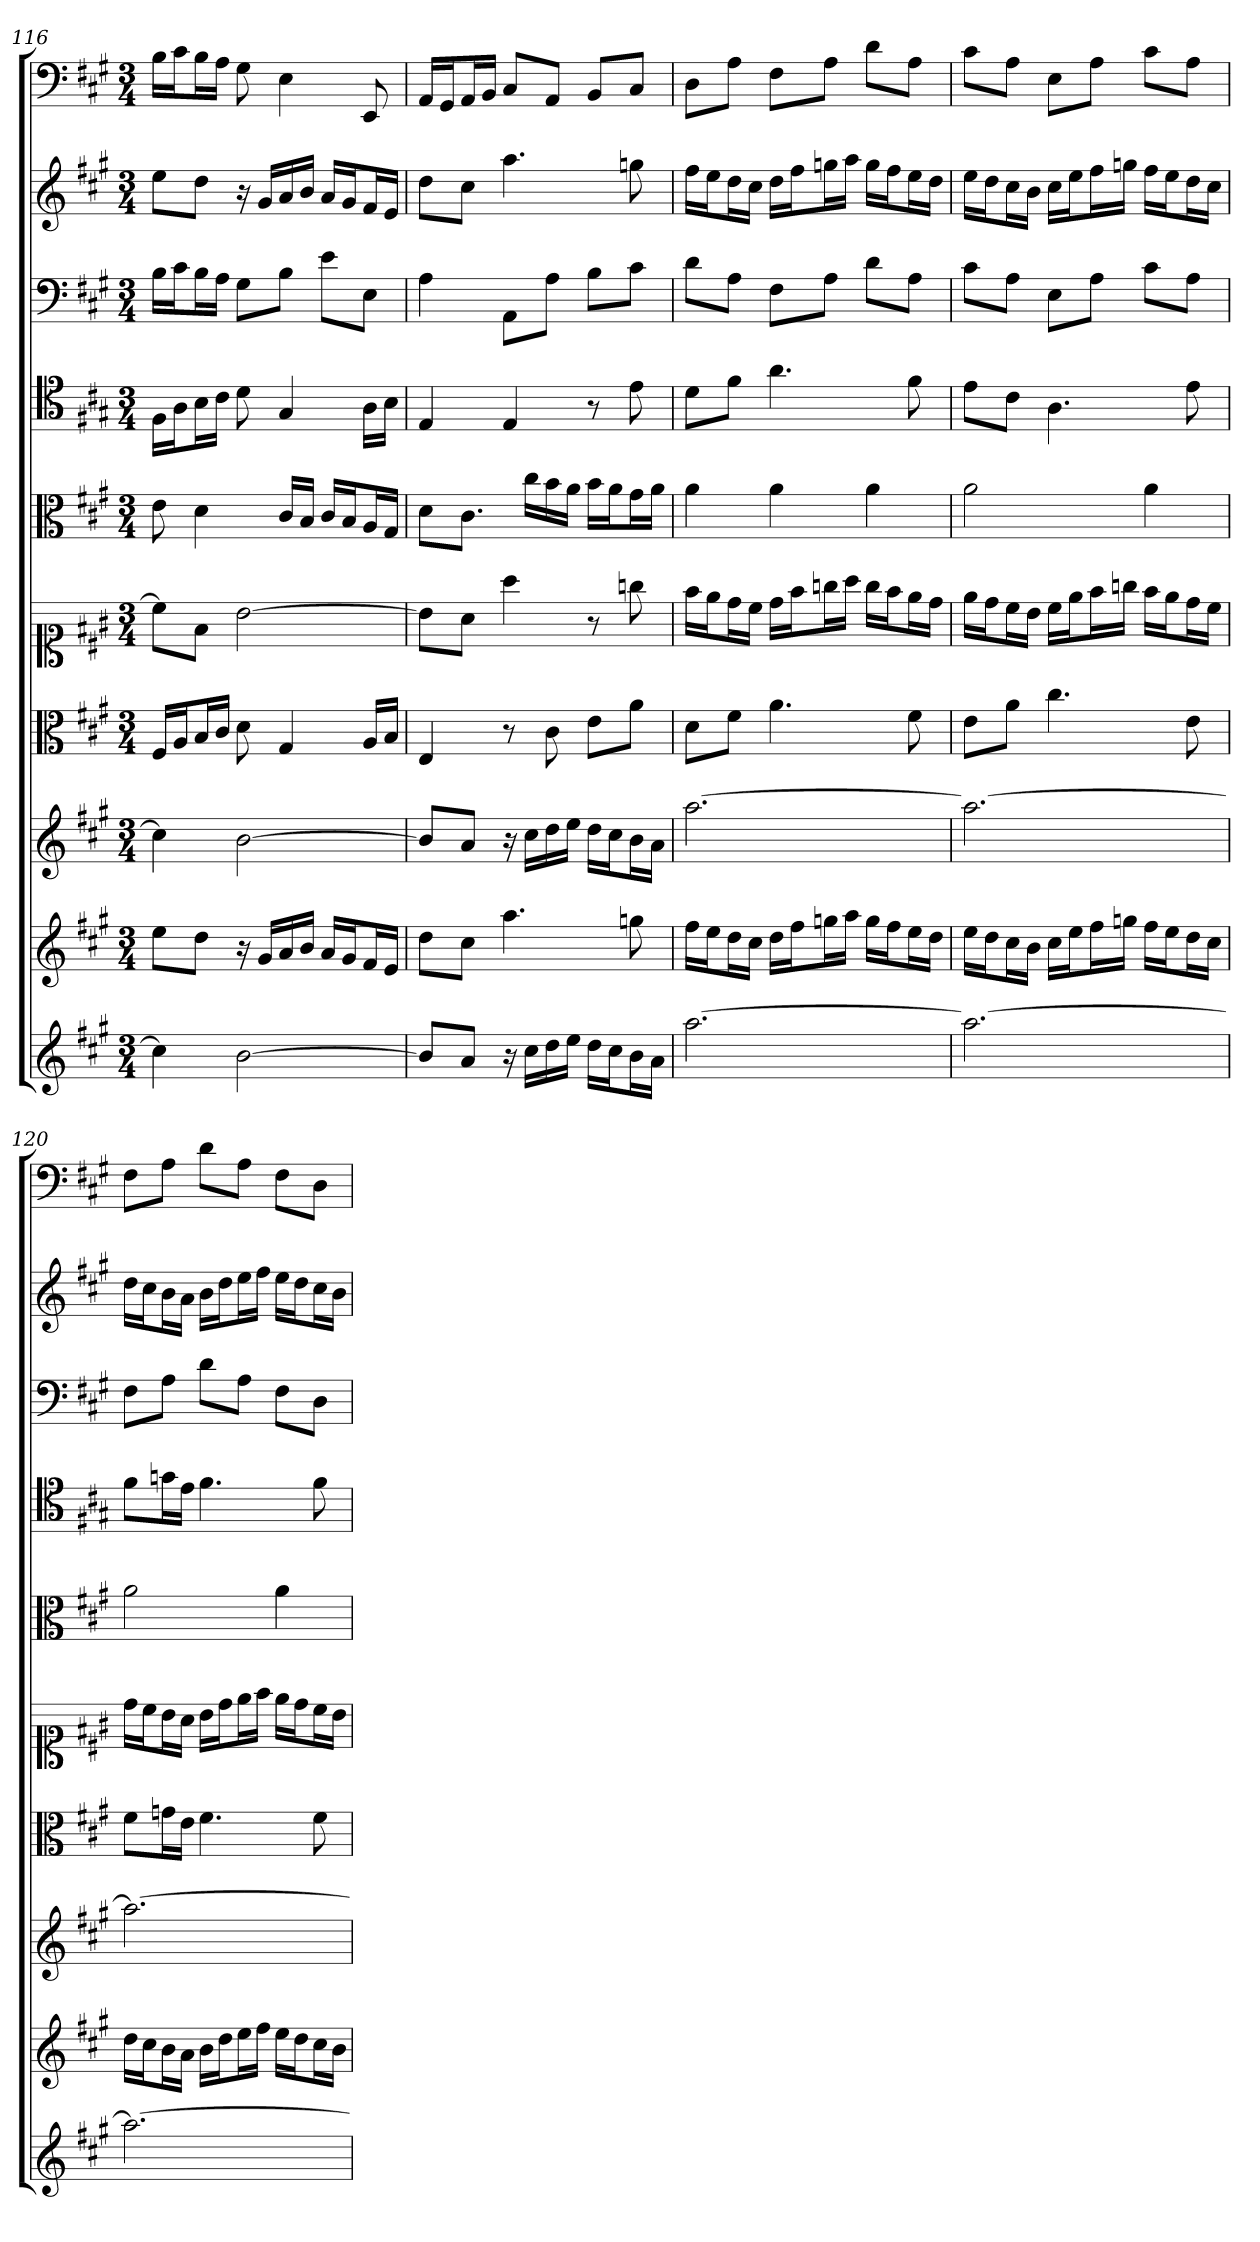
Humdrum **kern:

**kern	**kern	**kern	**kern	**kern	**kern	**kern	**kern	**kern	**kern
*part10	*part9	*part8	*part7	*part6	*part5	*part4	*part3	*part2	*part1
*staff10	*staff9	*staff8	*staff7	*staff6	*staff5	*staff4	*staff3	*staff2	*staff1
*	*	*	*clefC3	*clefC1	*clefC3	*clefC4	*clefF4	*	*clefF4
*k[f#c#g#]	*k[f#c#g#]	*k[f#c#g#]	*k[f#c#g#]	*k[f#c#g#]	*k[f#c#g#]	*k[f#c#g#]	*k[f#c#g#]	*k[f#c#g#]	*k[f#c#g#]
*A:	*A:	*A:	*A:	*A:	*A:	*A:	*A:	*A:	*A:
*M3/4	*M3/4	*M3/4	*M3/4	*M3/4	*M3/4	*M3/4	*M3/4	*M3/4	*M3/4
=116	=116	=116	=116	=116	=116	=116	=116	=116	=116
4cc#]	8eeL	4cc#]	16F#/LL	8cc#\L]	8e	16F#\LL	16B\LL	8eeL	16B\LL
.	.	.	16A/J	.	.	16A\J	16c#\J	.	16c#\J
.	8ddJ	.	16B/L	8f#\J	4d	16B\L	16B\L	8ddJ	16B\L
.	.	.	16c#/JJ	.	.	16c#\JJ	16A\JJ	.	16A\JJ
[2b	16r	[2b	8d	[2b	.	8d	8G#\L	16r	8G#
.	16g#LL	.	.	.	.	.	.	16g#LL	.
.	16a	.	4G#	.	16c#/LL	4G#	8B\J	16a	4E
.	16bJJ	.	.	.	16B/JJ	.	.	16bJJ	.
.	16aLL	.	.	.	16c#/LL	.	8e\L	16aLL	.
.	16g#J	.	.	.	16B/J	.	.	16g#J	.
.	16f#L	.	16A/LL	.	16A/L	16A\LL	8E\J	16f#L	8EE
.	16eJJ	.	16B/JJ	.	16G#/JJ	16B\JJ	.	16eJJ	.
=117	=117	=117	=117	=117	=117	=117	=117	=117	=117
8bL]	8ddL	8bL]	4E	8b\L]	8d\L	4E	4A	8ddL	16AA/LL
.	.	.	.	.	.	.	.	.	16GG#/J
8aJ	8cc#J	8aJ	.	8a\J	8.c#\J	.	.	8cc#J	16AA/L
.	.	.	.	.	.	.	.	.	16BB/JJ
16r	4.aa	16r	8r	4aa	.	4E	8AA\L	4.aa	8C#/L
16cc#LL	.	16cc#LL	.	.	16cc#\LL	.	.	.	.
16dd	.	16dd	8c#	.	16b\	.	8A\J	.	8AA/J
16eeJJ	.	16eeJJ	.	.	16a\JJ	.	.	.	.
16ddLL	.	16ddLL	8e\L	8r	16b\LL	8r	8B\L	.	8BB/L
16cc#J	.	16cc#J	.	.	16a\J	.	.	.	.
16bL	8ggn	16bL	8a\J	8ggn	16g#\L	8e	8c#\J	8ggn	8C#/J
16aJJ	.	16aJJ	.	.	16a\JJ	.	.	.	.
=118	=118	=118	=118	=118	=118	=118	=118	=118	=118
[2.aa	16ff#LL	[2.aa	8d\L	16ff#\LL	4a	8d\L	8d\L	16ff#LL	8D\L
.	16eeJ	.	.	16ee\J	.	.	.	16eeJ	.
.	16ddL	.	8f#\J	16dd\L	.	8f#\J	8A\J	16ddL	8A\J
.	16cc#JJ	.	.	16cc#\JJ	.	.	.	16cc#JJ	.
.	16ddLL	.	4.a	16dd\LL	4a	4.a	8F#\L	16ddLL	8F#\L
.	16ff#J	.	.	16ff#\J	.	.	.	16ff#J	.
.	16ggnL	.	.	16ggn\L	.	.	8A\J	16ggnL	8A\J
.	16aaJJ	.	.	16aa\JJ	.	.	.	16aaJJ	.
.	16ggLL	.	.	16gg\LL	4a	.	8d\L	16ggLL	8d\L
.	16ff#J	.	.	16ff#\J	.	.	.	16ff#J	.
.	16eeL	.	8f#	16ee\L	.	8f#	8A\J	16eeL	8A\J
.	16ddJJ	.	.	16dd\JJ	.	.	.	16ddJJ	.
=119	=119	=119	=119	=119	=119	=119	=119	=119	=119
2.aa_	16eeLL	2.aa_	8e\L	16ee\LL	2a	8e\L	8c#\L	16eeLL	8c#\L
.	16ddJ	.	.	16dd\J	.	.	.	16ddJ	.
.	16cc#L	.	8a\J	16cc#\L	.	8c#\J	8A\J	16cc#L	8A\J
.	16bJJ	.	.	16b\JJ	.	.	.	16bJJ	.
.	16cc#LL	.	4.cc#	16cc#\LL	.	4.A	8E\L	16cc#LL	8E\L
.	16eeJ	.	.	16ee\J	.	.	.	16eeJ	.
.	16ff#L	.	.	16ff#\L	.	.	8A\J	16ff#L	8A\J
.	16ggnJJ	.	.	16ggn\JJ	.	.	.	16ggnJJ	.
.	16ff#LL	.	.	16ff#\LL	4a	.	8c#\L	16ff#LL	8c#\L
.	16eeJ	.	.	16ee\J	.	.	.	16eeJ	.
.	16ddL	.	8e	16dd\L	.	8e	8A\J	16ddL	8A\J
.	16cc#JJ	.	.	16cc#\JJ	.	.	.	16cc#JJ	.
=120	=120	=120	=120	=120	=120	=120	=120	=120	=120
2.aa_	16ddLL	2.aa_	8f#\L	16dd\LL	2a	8f#\L	8F#\L	16ddLL	8F#\L
.	16cc#J	.	.	16cc#\J	.	.	.	16cc#J	.
.	16bL	.	16gn\L	16b\L	.	16gn\L	8A\J	16bL	8A\J
.	16aJJ	.	16e\JJ	16a\JJ	.	16e\JJ	.	16aJJ	.
.	16bLL	.	4.f#	16b\LL	.	4.f#	8d\L	16bLL	8d\L
.	16ddJ	.	.	16dd\J	.	.	.	16ddJ	.
.	16eeL	.	.	16ee\L	.	.	8A\J	16eeL	8A\J
.	16ff#JJ	.	.	16ff#\JJ	.	.	.	16ff#JJ	.
.	16eeLL	.	.	16ee\LL	4a	.	8F#\L	16eeLL	8F#\L
.	16ddJ	.	.	16dd\J	.	.	.	16ddJ	.
.	16cc#L	.	8f#	16cc#\L	.	8f#	8D\J	16cc#L	8D\J
.	16bJJ	.	.	16b\JJ	.	.	.	16bJJ	.
=	=	=	=	=	=	=	=	=	=
*-	*-	*-	*-	*-	*-	*-	*-	*-	*-
